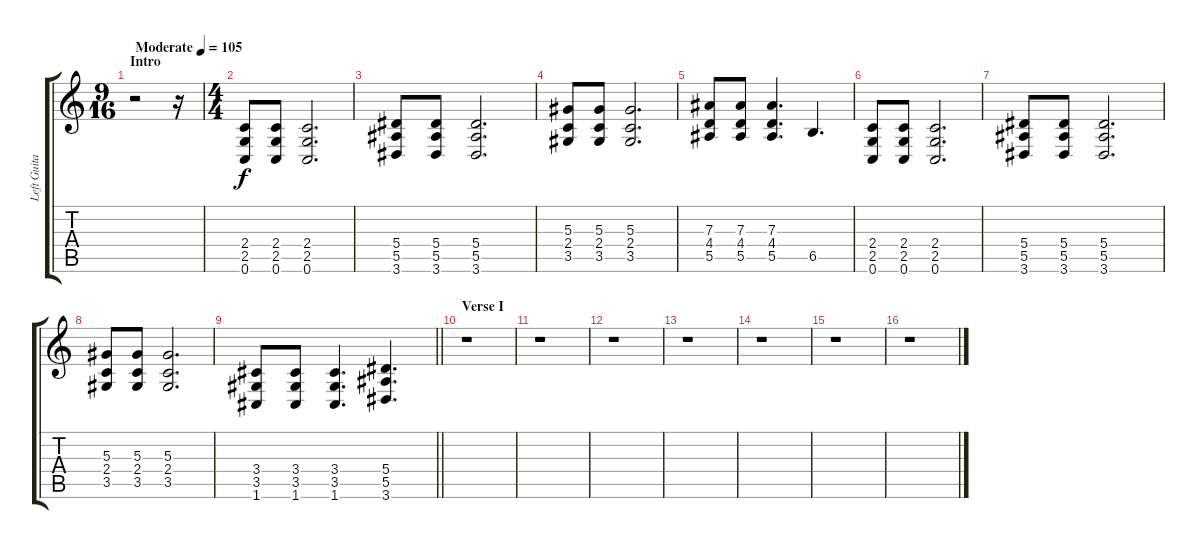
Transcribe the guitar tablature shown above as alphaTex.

\track ("Left Guitar" "Left Guita") {instrument distortionguitar}
\staff {score tabs}
\tuning (C4 G3 Eb3 Bb2 F2 C2) {hide}
\ts (9 16)
\section ("" "Intro")
\tempo (105 "Moderate")
\clef g2
\ks c
r.2{dy f instrument distortionguitar} r.16 |
\ts (4 4)
(2.4 2.5 0.6).8 (2.4 2.5 0.6).8 (2.4 2.5 0.6).2{d} |
(5.4 5.5 3.6).8 (5.4 5.5 3.6).8 (5.4 5.5 3.6).2{d} |
(5.3 2.4 3.5).8 (5.3 2.4 3.5).8 (5.3 2.4 3.5).2{d} |
(7.3 4.4 5.5).8 (7.3 4.4 5.5).8 (7.3 4.4 5.5).4{d} 6.5.4{d} |
(2.4 2.5 0.6).8 (2.4 2.5 0.6).8 (2.4 2.5 0.6).2{d} |
(5.4 5.5 3.6).8 (5.4 5.5 3.6).8 (5.4 5.5 3.6).2{d} |
(5.3 2.4 3.5).8 (5.3 2.4 3.5).8 (5.3 2.4 3.5).2{d} |
\barLineRight lightlight
(3.4 3.5 1.6).8 (3.4 3.5 1.6).8 (3.4 3.5 1.6).4{d} (5.4 5.5 3.6).4{d} |
\section ("" "Verse I")
r.1 |
r.1 |
r.1 |
r.1 |
r.1 |
r.1 |
r.1
